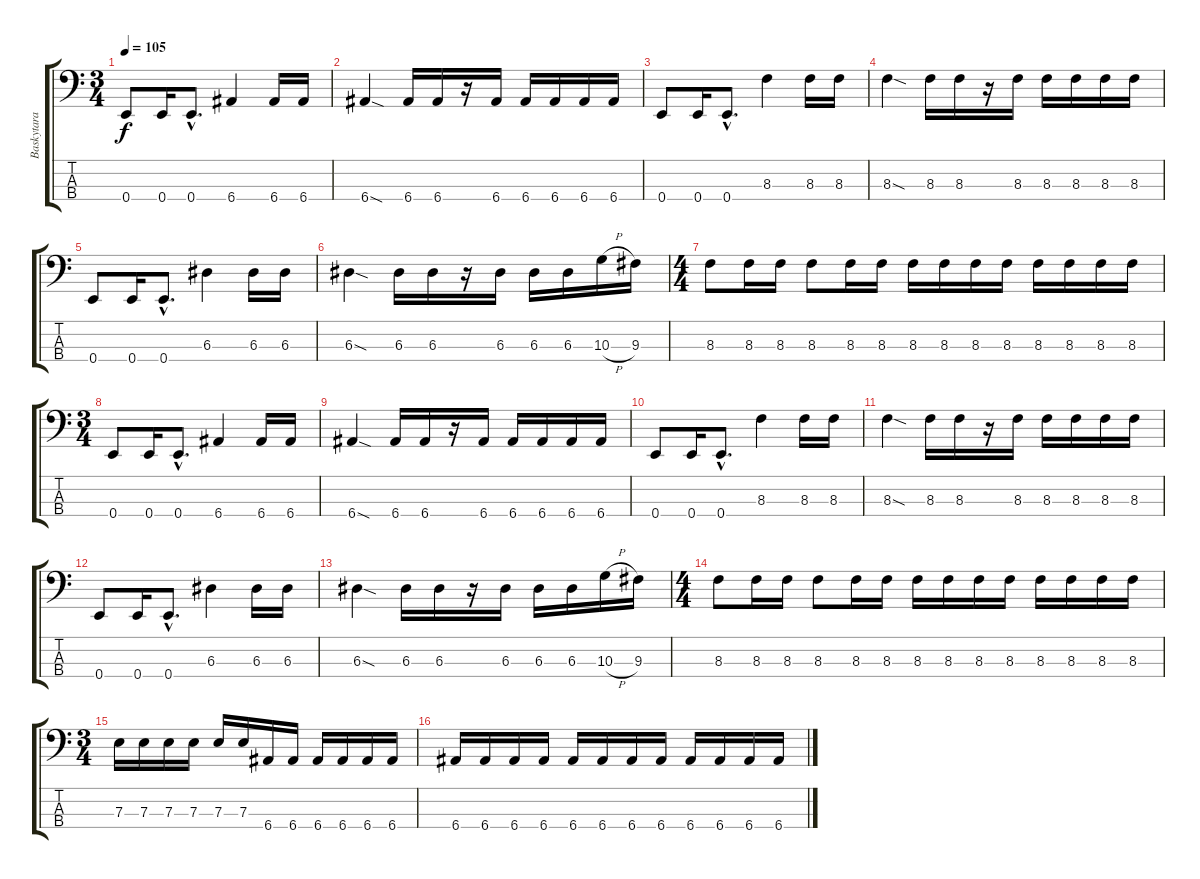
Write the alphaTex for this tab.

\track ("Baskytara" "Baskytara") {instrument electricbasspick}
\staff {score tabs}
\tuning (G2 D2 A1 E1) {hide}
\ts (3 4)
\tempo 105
\clef f4
\ks c
0.4.8{dy f instrument electricbasspick} 0.4.16 0.4{hac}.8{d} 6.4.4 6.4.16 6.4.16 |
6.4{sod}.4 6.4.16 6.4.16 r.16 6.4.16 6.4.16 6.4.16 6.4.16 6.4.16 |
0.4.8 0.4.16 0.4{hac}.8{d} 8.3.4 8.3.16 8.3.16 |
8.3{sod}.4 8.3.16 8.3.16 r.16 8.3.16 8.3.16 8.3.16 8.3.16 8.3.16 |
0.4.8 0.4.16 0.4{hac}.8{d} 6.3.4 6.3.16 6.3.16 |
6.3{sod}.4 6.3.16 6.3.16 r.16 6.3.16 6.3.16 6.3.16 10.3{h}.16 9.3.16 |
\ts (4 4)
8.3.8 8.3.16 8.3.16 8.3.8 8.3.16 8.3.16 8.3.16 8.3.16 8.3.16 8.3.16 8.3.16 8.3.16 8.3.16 8.3.16 |
\ts (3 4)
0.4.8 0.4.16 0.4{hac}.8{d} 6.4.4 6.4.16 6.4.16 |
6.4{sod}.4 6.4.16 6.4.16 r.16 6.4.16 6.4.16 6.4.16 6.4.16 6.4.16 |
0.4.8 0.4.16 0.4{hac}.8{d} 8.3.4 8.3.16 8.3.16 |
8.3{sod}.4 8.3.16 8.3.16 r.16 8.3.16 8.3.16 8.3.16 8.3.16 8.3.16 |
0.4.8 0.4.16 0.4{hac}.8{d} 6.3.4 6.3.16 6.3.16 |
6.3{sod}.4 6.3.16 6.3.16 r.16 6.3.16 6.3.16 6.3.16 10.3{h}.16 9.3.16 |
\ts (4 4)
8.3.8 8.3.16 8.3.16 8.3.8 8.3.16 8.3.16 8.3.16 8.3.16 8.3.16 8.3.16 8.3.16 8.3.16 8.3.16 8.3.16 |
\ts (3 4)
7.3.16 7.3.16 7.3.16 7.3.16 7.3.16 7.3.16 6.4.16 6.4.16 6.4.16 6.4.16 6.4.16 6.4.16 |
6.4.16 6.4.16 6.4.16 6.4.16 6.4.16 6.4.16 6.4.16 6.4.16 6.4.16 6.4.16 6.4.16 6.4.16
